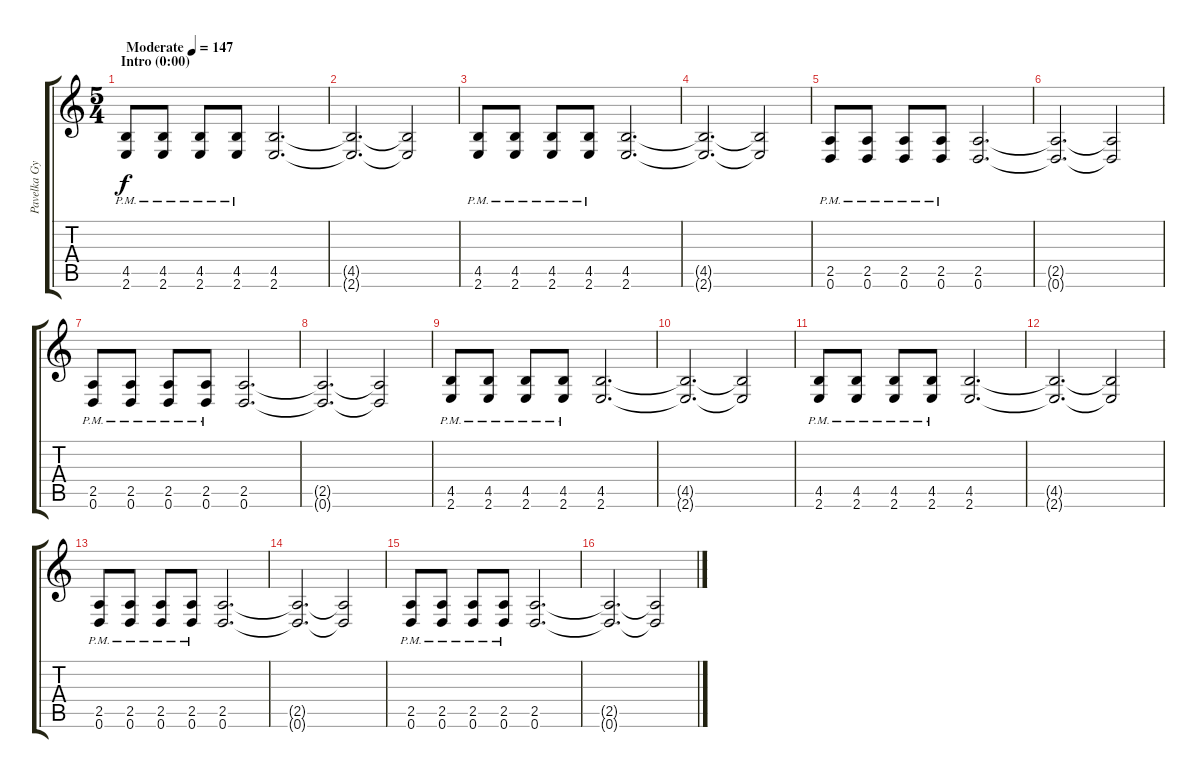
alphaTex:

\track ("Pavelka Gyula [Guitar 1]" "Pavelka Gy") {instrument distortionguitar}
\staff {score tabs}
\tuning (D4 A3 F3 C3 G2 D2) {hide}
\ts (5 4)
\section ("" "Intro (0:00)")
\tempo (147 "Moderate")
\clef g2
\ks c
(4.5{pm} 2.6{pm}).8{dy f instrument distortionguitar} (4.5{pm} 2.6{pm}).8 (4.5{pm} 2.6{pm}).8 (4.5{pm} 2.6{pm}).8 (4.5 2.6).2{d} |
(4.5{t} 2.6{t}).2{d} (4.5{t} 2.6{t}).2 |
(4.5{pm} 2.6{pm}).8 (4.5{pm} 2.6{pm}).8 (4.5{pm} 2.6{pm}).8 (4.5{pm} 2.6{pm}).8 (4.5 2.6).2{d} |
(4.5{t} 2.6{t}).2{d} (4.5{t} 2.6{t}).2 |
(2.5{pm} 0.6{pm}).8 (2.5{pm} 0.6{pm}).8 (2.5{pm} 0.6{pm}).8 (2.5{pm} 0.6{pm}).8 (2.5 0.6).2{d} |
(2.5{t} 0.6{t}).2{d} (2.5{t} 0.6{t}).2 |
(2.5{pm} 0.6{pm}).8 (2.5{pm} 0.6{pm}).8 (2.5{pm} 0.6{pm}).8 (2.5{pm} 0.6{pm}).8 (2.5 0.6).2{d} |
(2.5{t} 0.6{t}).2{d} (2.5{t} 0.6{t}).2 |
(4.5{pm} 2.6{pm}).8 (4.5{pm} 2.6{pm}).8 (4.5{pm} 2.6{pm}).8 (4.5{pm} 2.6{pm}).8 (4.5 2.6).2{d} |
(4.5{t} 2.6{t}).2{d} (4.5{t} 2.6{t}).2 |
(4.5{pm} 2.6{pm}).8 (4.5{pm} 2.6{pm}).8 (4.5{pm} 2.6{pm}).8 (4.5{pm} 2.6{pm}).8 (4.5 2.6).2{d} |
(4.5{t} 2.6{t}).2{d} (4.5{t} 2.6{t}).2 |
(2.5{pm} 0.6{pm}).8 (2.5{pm} 0.6{pm}).8 (2.5{pm} 0.6{pm}).8 (2.5{pm} 0.6{pm}).8 (2.5 0.6).2{d} |
(2.5{t} 0.6{t}).2{d} (2.5{t} 0.6{t}).2 |
(2.5{pm} 0.6{pm}).8 (2.5{pm} 0.6{pm}).8 (2.5{pm} 0.6{pm}).8 (2.5{pm} 0.6{pm}).8 (2.5 0.6).2{d} |
(2.5{t} 0.6{t}).2{d} (2.5{t} 0.6{t}).2
